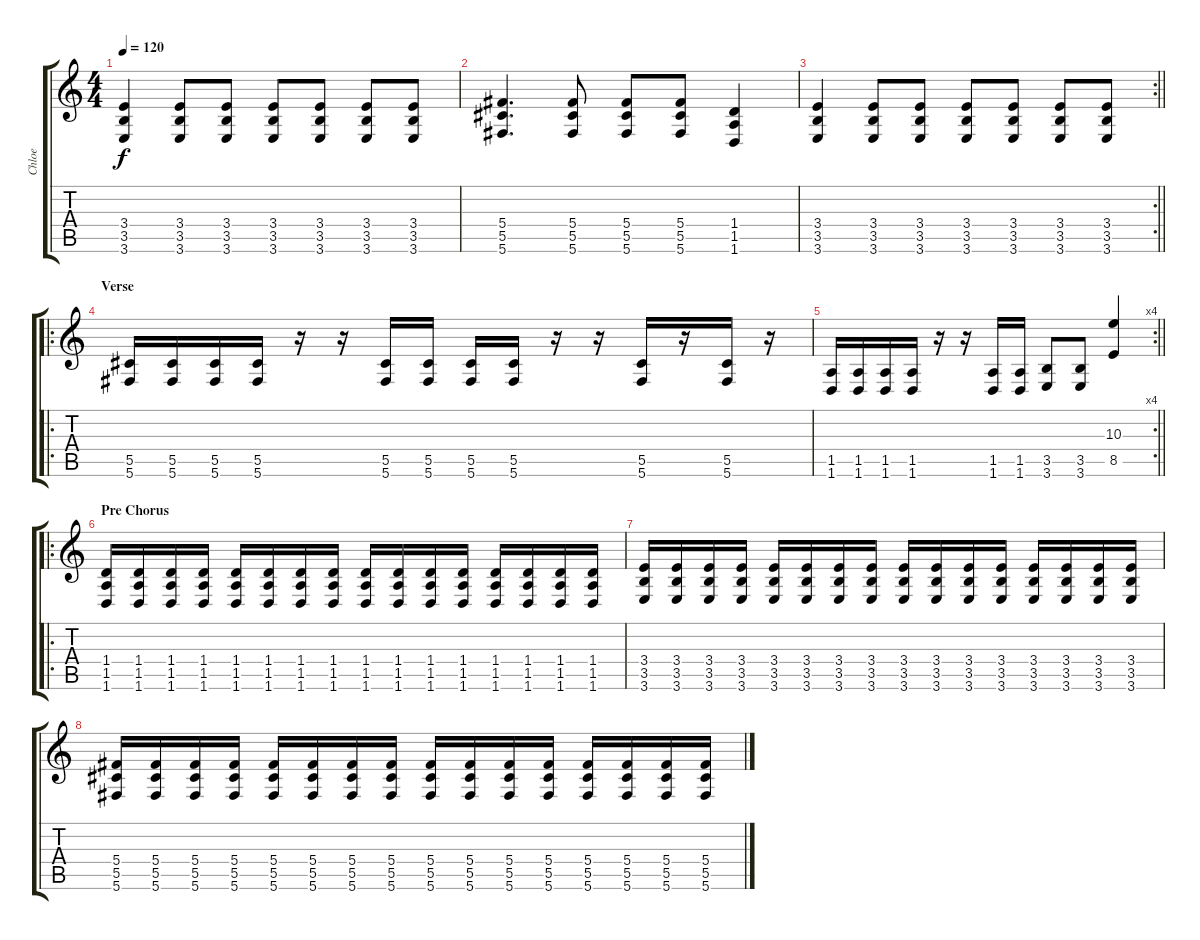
\track ("Chloe" "Chloe") {instrument distortionguitar}
\staff {score tabs}
\tuning (Eb4 Bb3 Gb3 Db3 Ab2 Db2) {hide}
\ts (4 4)
\tempo 120
\clef g2
\ks c
(3.4 3.5 3.6).4{dy f} (3.4 3.5 3.6).8 (3.4 3.5 3.6).8 (3.4 3.5 3.6).8 (3.4 3.5 3.6).8 (3.4 3.5 3.6).8 (3.4 3.5 3.6).8 |
(5.4 5.5 5.6).4{d} (5.4 5.5 5.6).8 (5.4 5.5 5.6).8 (5.4 5.5 5.6).8 (1.4 1.5 1.6).4 |
\rc 2
\barLineRight lightlight
(3.4 3.5 3.6).4 (3.4 3.5 3.6).8 (3.4 3.5 3.6).8 (3.4 3.5 3.6).8 (3.4 3.5 3.6).8 (3.4 3.5 3.6).8 (3.4 3.5 3.6).8 |
\ro
\section ("" "Verse")
(5.5 5.6).16 (5.5 5.6).16 (5.5 5.6).16 (5.5 5.6).16 r.16 r.16 (5.5 5.6).16 (5.5 5.6).16 (5.5 5.6).16 (5.5 5.6).16 r.16 r.16 (5.5 5.6).16 r.16 (5.5 5.6).16 r.16 |
\rc 4
\barLineRight lightlight
(1.5 1.6).16 (1.5 1.6).16 (1.5 1.6).16 (1.5 1.6).16 r.16 r.16 (1.5 1.6).16 (1.5 1.6).16 (3.5 3.6).8 (3.5 3.6).8 (10.3 8.5).4 |
\ro
\section ("" "Pre Chorus")
(1.4 1.5 1.6).16 (1.4 1.5 1.6).16 (1.4 1.5 1.6).16 (1.4 1.5 1.6).16 (1.4 1.5 1.6).16 (1.4 1.5 1.6).16 (1.4 1.5 1.6).16 (1.4 1.5 1.6).16 (1.4 1.5 1.6).16 (1.4 1.5 1.6).16 (1.4 1.5 1.6).16 (1.4 1.5 1.6).16 (1.4 1.5 1.6).16 (1.4 1.5 1.6).16 (1.4 1.5 1.6).16 (1.4 1.5 1.6).16 |
(3.4 3.5 3.6).16 (3.4 3.5 3.6).16 (3.4 3.5 3.6).16 (3.4 3.5 3.6).16 (3.4 3.5 3.6).16 (3.4 3.5 3.6).16 (3.4 3.5 3.6).16 (3.4 3.5 3.6).16 (3.4 3.5 3.6).16 (3.4 3.5 3.6).16 (3.4 3.5 3.6).16 (3.4 3.5 3.6).16 (3.4 3.5 3.6).16 (3.4 3.5 3.6).16 (3.4 3.5 3.6).16 (3.4 3.5 3.6).16 |
(5.4 5.5 5.6).16 (5.4 5.5 5.6).16 (5.4 5.5 5.6).16 (5.4 5.5 5.6).16 (5.4 5.5 5.6).16 (5.4 5.5 5.6).16 (5.4 5.5 5.6).16 (5.4 5.5 5.6).16 (5.4 5.5 5.6).16 (5.4 5.5 5.6).16 (5.4 5.5 5.6).16 (5.4 5.5 5.6).16 (5.4 5.5 5.6).16 (5.4 5.5 5.6).16 (5.4 5.5 5.6).16 (5.4 5.5 5.6).16
